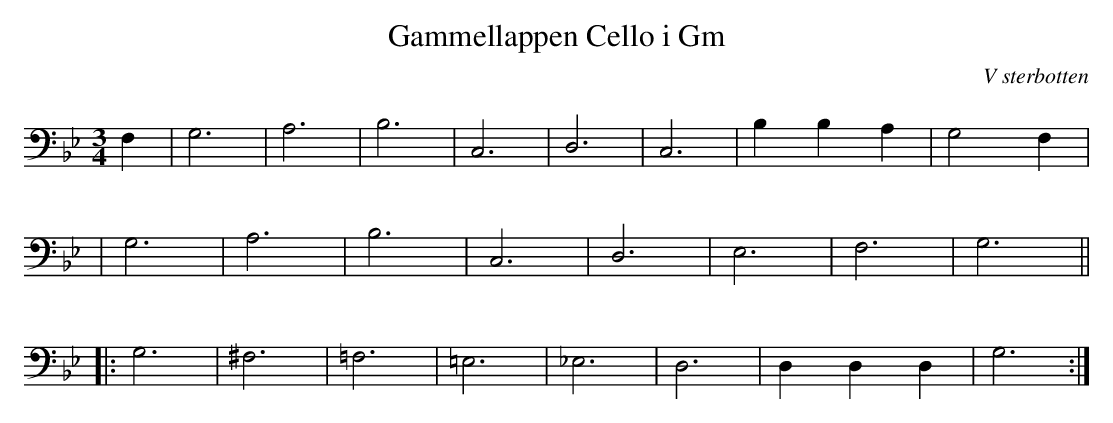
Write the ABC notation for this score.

X:1
T:Gammellappen Cello i Gm
O:V sterbotten
M:3/4
L:1/4
K:Gm
F, | G,3 | A,3 | B,3  | C,3 | D,3 | C,3 | B,B,A,  | G,2 F,|
| G,3 | A,3 | B,3  | C,3 | D,3 | E,3 | F,3 | G,3 ||
|: G,3 | ^F,3 | =F,3 | =E,3 | _E,3 | D,3 | D,D,D, | G,3 :|
